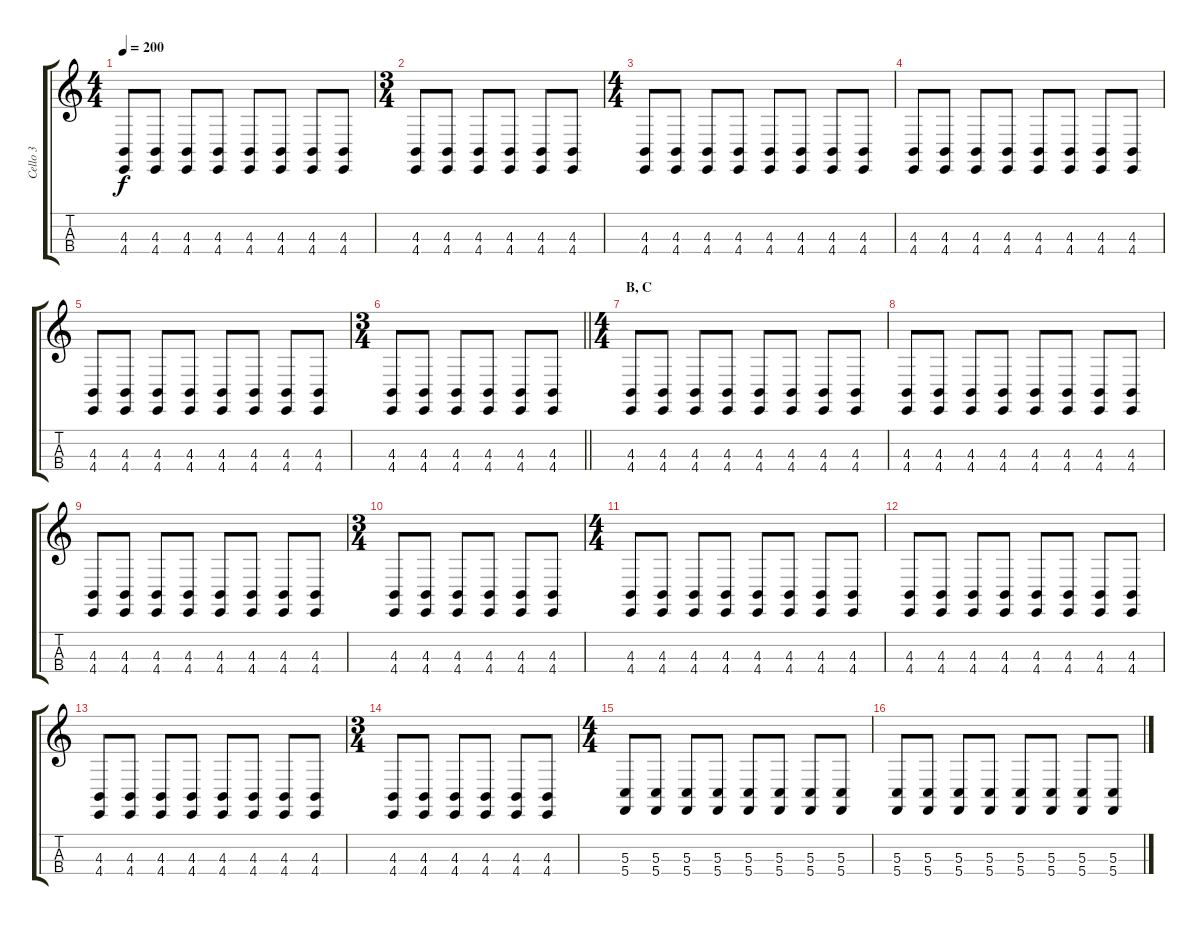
\track ("Cello 3" "Cello 3") {instrument cello}
\staff {score tabs}
\tuning (A3 D3 G2 C2) {hide}
\ts (4 4)
\tempo 200
\clef g2
\ks c
(4.3 4.4).8{dy f} (4.3 4.4).8 (4.3 4.4).8 (4.3 4.4).8 (4.3 4.4).8 (4.3 4.4).8 (4.3 4.4).8 (4.3 4.4).8 |
\ts (3 4)
(4.3 4.4).8 (4.3 4.4).8 (4.3 4.4).8 (4.3 4.4).8 (4.3 4.4).8 (4.3 4.4).8 |
\ts (4 4)
(4.3 4.4).8 (4.3 4.4).8 (4.3 4.4).8 (4.3 4.4).8 (4.3 4.4).8 (4.3 4.4).8 (4.3 4.4).8 (4.3 4.4).8 |
(4.3 4.4).8 (4.3 4.4).8 (4.3 4.4).8 (4.3 4.4).8 (4.3 4.4).8 (4.3 4.4).8 (4.3 4.4).8 (4.3 4.4).8 |
(4.3 4.4).8 (4.3 4.4).8 (4.3 4.4).8 (4.3 4.4).8 (4.3 4.4).8 (4.3 4.4).8 (4.3 4.4).8 (4.3 4.4).8 |
\ts (3 4)
\barLineRight lightlight
(4.3 4.4).8 (4.3 4.4).8 (4.3 4.4).8 (4.3 4.4).8 (4.3 4.4).8 (4.3 4.4).8 |
\ts (4 4)
\section ("" "B, C")
(4.3 4.4).8 (4.3 4.4).8 (4.3 4.4).8 (4.3 4.4).8 (4.3 4.4).8 (4.3 4.4).8 (4.3 4.4).8 (4.3 4.4).8 |
(4.3 4.4).8 (4.3 4.4).8 (4.3 4.4).8 (4.3 4.4).8 (4.3 4.4).8 (4.3 4.4).8 (4.3 4.4).8 (4.3 4.4).8 |
(4.3 4.4).8 (4.3 4.4).8 (4.3 4.4).8 (4.3 4.4).8 (4.3 4.4).8 (4.3 4.4).8 (4.3 4.4).8 (4.3 4.4).8 |
\ts (3 4)
(4.3 4.4).8 (4.3 4.4).8 (4.3 4.4).8 (4.3 4.4).8 (4.3 4.4).8 (4.3 4.4).8 |
\ts (4 4)
(4.3 4.4).8 (4.3 4.4).8 (4.3 4.4).8 (4.3 4.4).8 (4.3 4.4).8 (4.3 4.4).8 (4.3 4.4).8 (4.3 4.4).8 |
(4.3 4.4).8 (4.3 4.4).8 (4.3 4.4).8 (4.3 4.4).8 (4.3 4.4).8 (4.3 4.4).8 (4.3 4.4).8 (4.3 4.4).8 |
(4.3 4.4).8 (4.3 4.4).8 (4.3 4.4).8 (4.3 4.4).8 (4.3 4.4).8 (4.3 4.4).8 (4.3 4.4).8 (4.3 4.4).8 |
\ts (3 4)
(4.3 4.4).8 (4.3 4.4).8 (4.3 4.4).8 (4.3 4.4).8 (4.3 4.4).8 (4.3 4.4).8 |
\ts (4 4)
(5.3 5.4).8 (5.3 5.4).8 (5.3 5.4).8 (5.3 5.4).8 (5.3 5.4).8 (5.3 5.4).8 (5.3 5.4).8 (5.3 5.4).8 |
(5.3 5.4).8 (5.3 5.4).8 (5.3 5.4).8 (5.3 5.4).8 (5.3 5.4).8 (5.3 5.4).8 (5.3 5.4).8 (5.3 5.4).8
